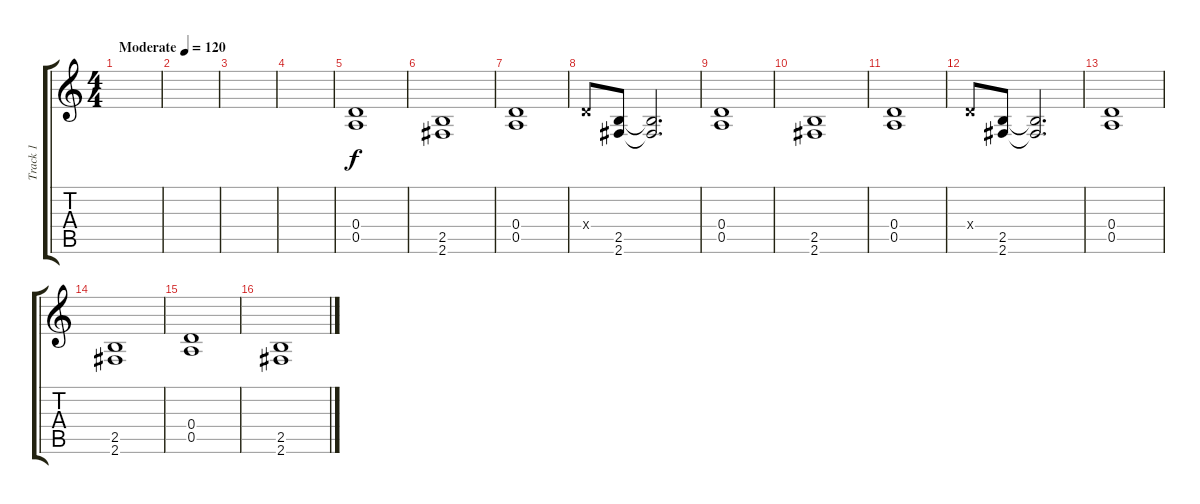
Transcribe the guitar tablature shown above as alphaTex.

\track ("Track 1" "Track 1") {instrument overdrivenguitar}
\staff {score tabs}
\tuning (E4 B3 G3 D3 A2 E2) {hide}
\ts (4 4)
\tempo (120 "Moderate")
\clef g2
\ks c
|
|
|
|
(0.4 0.5).1 |
(2.5 2.6).1 |
(0.4 0.5).1 |
0.4{x}.8 (2.5 2.6).8 (2.5{t} 2.6{t}).2{d} |
(0.4 0.5).1 |
(2.5 2.6).1 |
(0.4 0.5).1 |
0.4{x}.8 (2.5 2.6).8 (2.5{t} 2.6{t}).2{d} |
(0.4 0.5).1 |
(2.5 2.6).1 |
(0.4 0.5).1 |
(2.5 2.6).1
